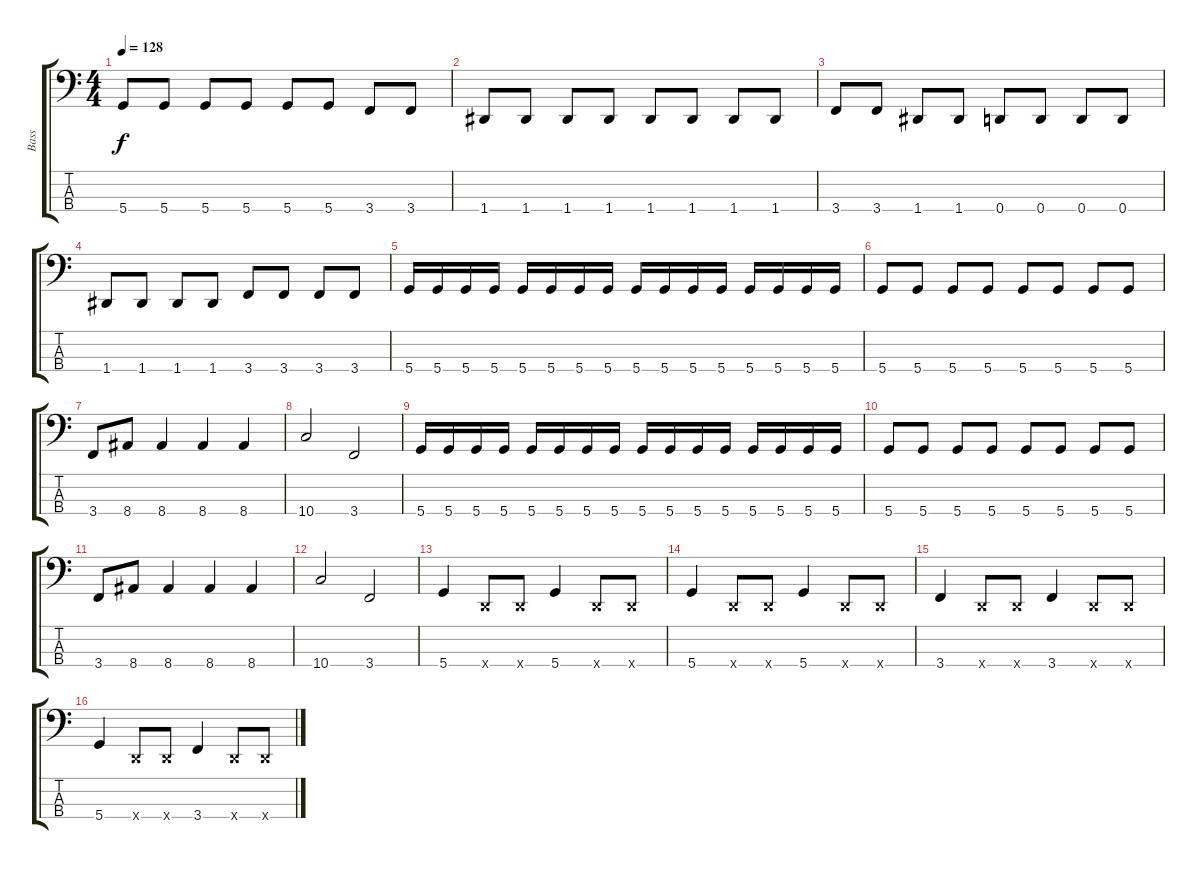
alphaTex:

\track ("Bass" "Bass") {instrument electricbassfinger}
\staff {score tabs}
\tuning (G2 D2 A1 D1) {hide}
\ts (4 4)
\tempo 128
\clef f4
\ks c
5.4.8{dy f} 5.4.8 5.4.8 5.4.8 5.4.8 5.4.8 3.4.8 3.4.8 |
1.4.8 1.4.8 1.4.8 1.4.8 1.4.8 1.4.8 1.4.8 1.4.8 |
3.4.8 3.4.8 1.4.8 1.4.8 0.4.8 0.4.8 0.4.8 0.4.8 |
1.4.8 1.4.8 1.4.8 1.4.8 3.4.8 3.4.8 3.4.8 3.4.8 |
5.4.16 5.4.16 5.4.16 5.4.16 5.4.16 5.4.16 5.4.16 5.4.16 5.4.16 5.4.16 5.4.16 5.4.16 5.4.16 5.4.16 5.4.16 5.4.16 |
5.4.8 5.4.8 5.4.8 5.4.8 5.4.8 5.4.8 5.4.8 5.4.8 |
3.4.8 8.4.8 8.4.4 8.4.4 8.4.4 |
10.4.2 3.4.2 |
5.4.16 5.4.16 5.4.16 5.4.16 5.4.16 5.4.16 5.4.16 5.4.16 5.4.16 5.4.16 5.4.16 5.4.16 5.4.16 5.4.16 5.4.16 5.4.16 |
5.4.8 5.4.8 5.4.8 5.4.8 5.4.8 5.4.8 5.4.8 5.4.8 |
3.4.8 8.4.8 8.4.4 8.4.4 8.4.4 |
10.4.2 3.4.2 |
5.4.4 0.4{x}.8 0.4{x}.8 5.4.4 0.4{x}.8 0.4{x}.8 |
5.4.4 0.4{x}.8 0.4{x}.8 5.4.4 0.4{x}.8 0.4{x}.8 |
3.4.4 0.4{x}.8 0.4{x}.8 3.4.4 0.4{x}.8 0.4{x}.8 |
5.4.4 0.4{x}.8 0.4{x}.8 3.4.4 0.4{x}.8 0.4{x}.8
